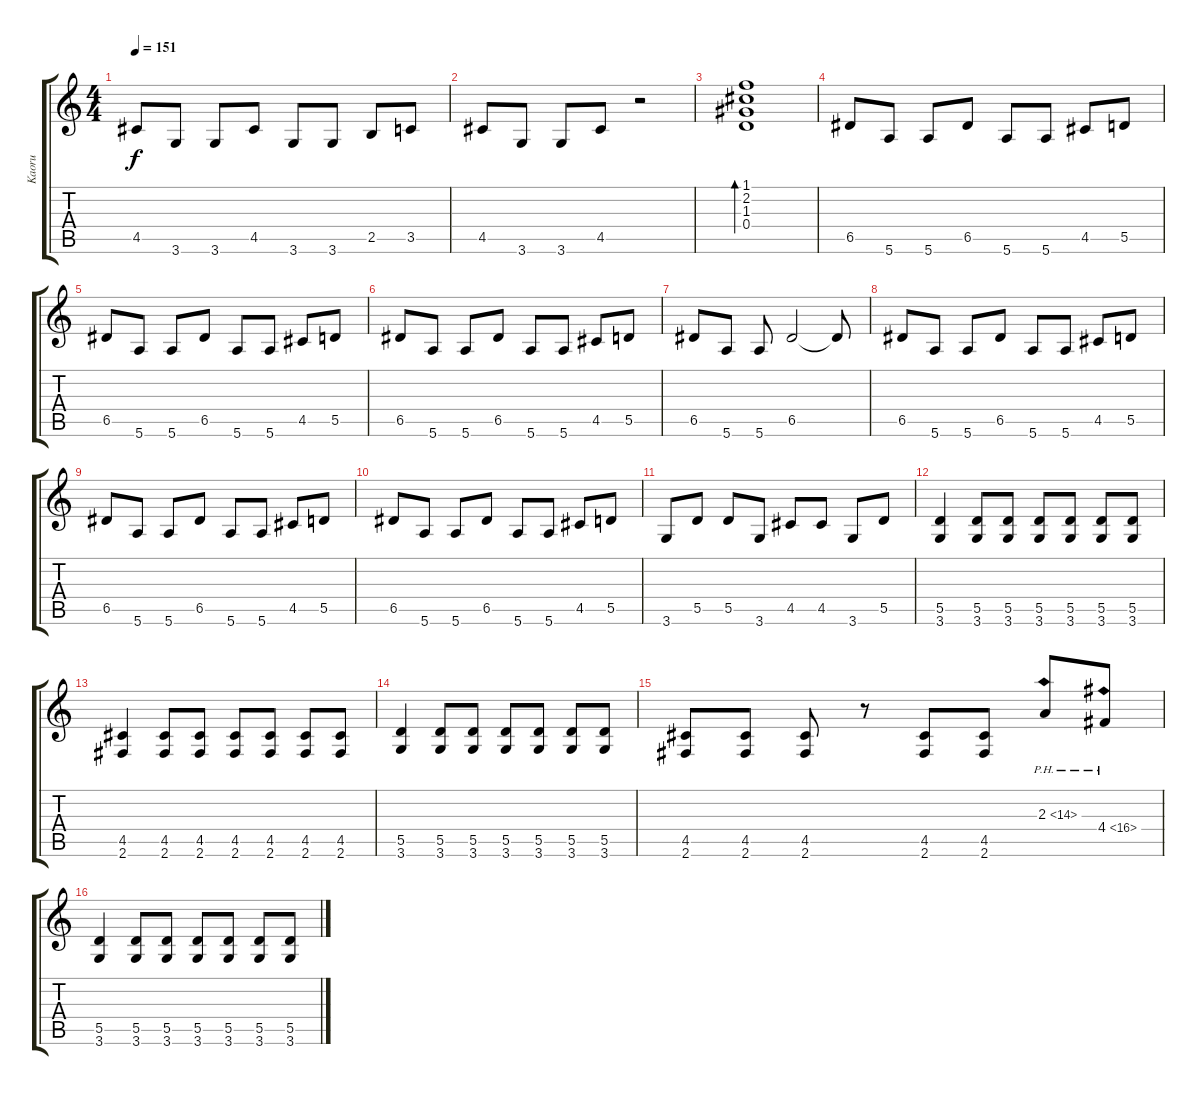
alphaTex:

\track ("Kaoru" "Kaoru") {instrument distortionguitar}
\staff {score tabs}
\tuning (E4 B3 G3 D3 A2 E2) {hide}
\ts (4 4)
\tempo 151
\clef g2
\ks c
4.5.8{dy f} 3.6.8 3.6.8 4.5.8 3.6.8 3.6.8 2.5.8 3.5.8 |
4.5.8 3.6.8 3.6.8 4.5.8 r.2 |
(1.1 2.2 1.3 0.4).1{bd 240 instrument electricguitarclean} |
6.5.8{instrument distortionguitar} 5.6.8 5.6.8 6.5.8 5.6.8 5.6.8 4.5.8 5.5.8 |
6.5.8 5.6.8 5.6.8 6.5.8 5.6.8 5.6.8 4.5.8 5.5.8 |
6.5.8 5.6.8 5.6.8 6.5.8 5.6.8 5.6.8 4.5.8 5.5.8 |
6.5.8 5.6.8 5.6.8 6.5.2 6.5{t}.8 |
6.5.8 5.6.8 5.6.8 6.5.8 5.6.8 5.6.8 4.5.8 5.5.8 |
6.5.8 5.6.8 5.6.8 6.5.8 5.6.8 5.6.8 4.5.8 5.5.8 |
6.5.8 5.6.8 5.6.8 6.5.8 5.6.8 5.6.8 4.5.8 5.5.8 |
3.6.8 5.5.8 5.5.8 3.6.8 4.5.8 4.5.8 3.6.8 5.5.8 |
(5.5 3.6).4 (5.5 3.6).8 (5.5 3.6).8 (5.5 3.6).8 (5.5 3.6).8 (5.5 3.6).8 (5.5 3.6).8 |
(4.5 2.6).4 (4.5 2.6).8 (4.5 2.6).8 (4.5 2.6).8 (4.5 2.6).8 (4.5 2.6).8 (4.5 2.6).8 |
(5.5 3.6).4 (5.5 3.6).8 (5.5 3.6).8 (5.5 3.6).8 (5.5 3.6).8 (5.5 3.6).8 (5.5 3.6).8 |
(4.5 2.6).8 (4.5 2.6).8 (4.5 2.6).8 r.8 (4.5 2.6).8 (4.5 2.6).8 2.3{ph 12}.8 4.4{ph 12}.8 |
(5.5 3.6).4 (5.5 3.6).8 (5.5 3.6).8 (5.5 3.6).8 (5.5 3.6).8 (5.5 3.6).8 (5.5 3.6).8
